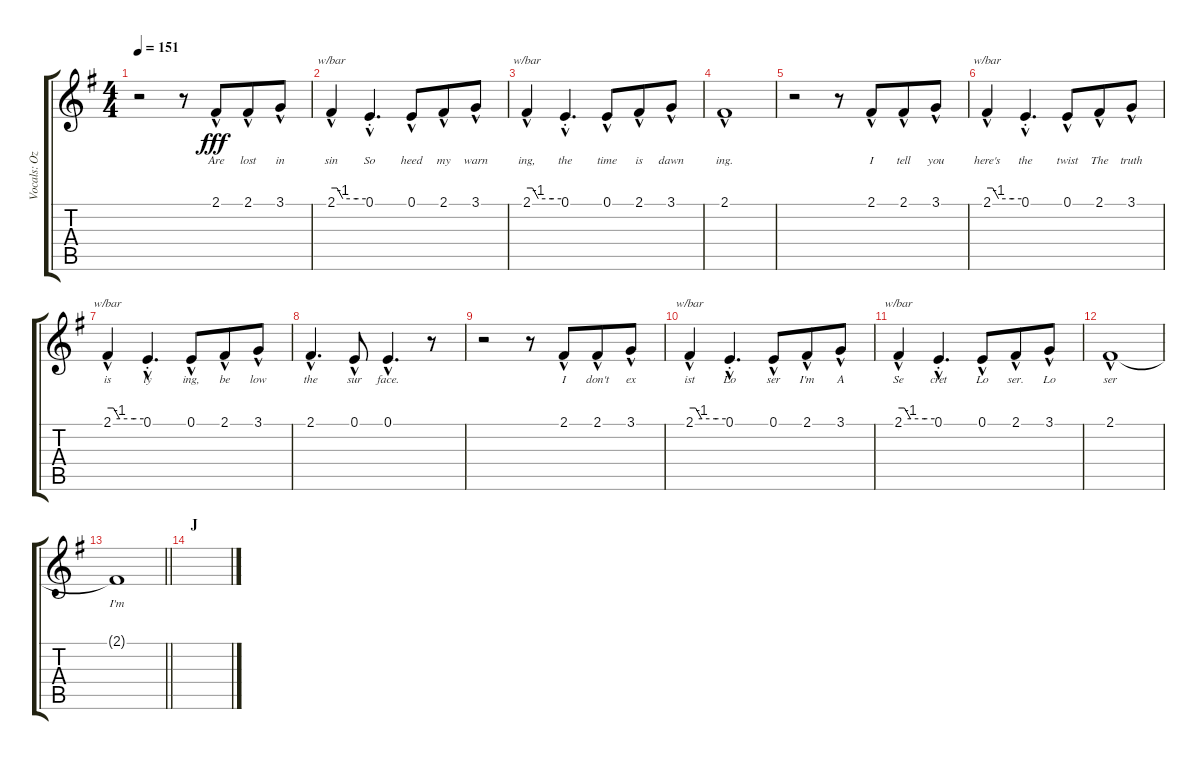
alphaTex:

\track ("Vocals: Ozzy" "Vocals: Oz") {instrument lead2sawtooth}
\staff {score tabs}
\tuning (E4 B3 G3 D3 A2 E2) {hide}
\ts (4 4)
\tempo 151
\clef g2
\ks g
r.2{dy fff} r.8 2.1{hac}.8{lyrics (0 "Are") lyrics (1 "") lyrics (2 "") lyrics (3 "") lyrics (4 "") beam merge} 2.1{hac}.8{lyrics (0 "lost") lyrics (1 "") lyrics (2 "") lyrics (3 "") lyrics (4 "")} 3.1{hac}.8{lyrics (0 "in") lyrics (1 "") lyrics (2 "") lyrics (3 "") lyrics (4 "")} |
2.1{hac}.4{tbe (custom default 0 0 10 0 20 -4 45 -4 60 -4) lyrics (0 "sin") lyrics (1 "") lyrics (2 "") lyrics (3 "") lyrics (4 "")} 0.1{hac st}.4{d lyrics (0 "So") lyrics (1 "") lyrics (2 "") lyrics (3 "") lyrics (4 "")} 0.1{hac}.8{lyrics (0 "heed") lyrics (1 "") lyrics (2 "") lyrics (3 "") lyrics (4 "") beam merge} 2.1{hac}.8{lyrics (0 "my") lyrics (1 "") lyrics (2 "") lyrics (3 "") lyrics (4 "")} 3.1{hac}.8{lyrics (0 "warn") lyrics (1 "") lyrics (2 "") lyrics (3 "") lyrics (4 "")} |
2.1{hac}.4{tbe (custom default 0 0 10 0 20 -4 45 -4 60 -4) lyrics (0 "ing,") lyrics (1 "") lyrics (2 "") lyrics (3 "") lyrics (4 "")} 0.1{hac st}.4{d lyrics (0 "the") lyrics (1 "") lyrics (2 "") lyrics (3 "") lyrics (4 "")} 0.1{hac}.8{lyrics (0 "time") lyrics (1 "") lyrics (2 "") lyrics (3 "") lyrics (4 "") beam merge} 2.1{hac}.8{lyrics (0 "is") lyrics (1 "") lyrics (2 "") lyrics (3 "") lyrics (4 "")} 3.1{hac}.8{lyrics (0 "dawn") lyrics (1 "") lyrics (2 "") lyrics (3 "") lyrics (4 "")} |
2.1{hac}.1{lyrics (0 "ing.") lyrics (1 "") lyrics (2 "") lyrics (3 "") lyrics (4 "")} |
r.2 r.8 2.1{hac}.8{lyrics (0 "I") lyrics (1 "") lyrics (2 "") lyrics (3 "") lyrics (4 "") beam merge} 2.1{hac}.8{lyrics (0 "tell") lyrics (1 "") lyrics (2 "") lyrics (3 "") lyrics (4 "")} 3.1{hac}.8{lyrics (0 "you") lyrics (1 "") lyrics (2 "") lyrics (3 "") lyrics (4 "")} |
2.1{hac}.4{tbe (custom default 0 0 10 0 20 -4 45 -4 60 -4) lyrics (0 "here's") lyrics (1 "") lyrics (2 "") lyrics (3 "") lyrics (4 "")} 0.1{hac st}.4{d lyrics (0 "the") lyrics (1 "") lyrics (2 "") lyrics (3 "") lyrics (4 "")} 0.1{hac}.8{lyrics (0 "twist") lyrics (1 "") lyrics (2 "") lyrics (3 "") lyrics (4 "") beam merge} 2.1{hac}.8{lyrics (0 "The") lyrics (1 "") lyrics (2 "") lyrics (3 "") lyrics (4 "")} 3.1{hac}.8{lyrics (0 "truth") lyrics (1 "") lyrics (2 "") lyrics (3 "") lyrics (4 "")} |
2.1{hac}.4{tbe (custom default 0 0 10 0 20 -4 45 -4 60 -4) lyrics (0 "is") lyrics (1 "") lyrics (2 "") lyrics (3 "") lyrics (4 "")} 0.1{hac st}.4{d lyrics (0 "ly") lyrics (1 "") lyrics (2 "") lyrics (3 "") lyrics (4 "")} 0.1{hac}.8{lyrics (0 "ing,") lyrics (1 "") lyrics (2 "") lyrics (3 "") lyrics (4 "") beam merge} 2.1{hac}.8{lyrics (0 "be") lyrics (1 "") lyrics (2 "") lyrics (3 "") lyrics (4 "")} 3.1{hac}.8{lyrics (0 "low") lyrics (1 "") lyrics (2 "") lyrics (3 "") lyrics (4 "")} |
2.1{hac}.4{d lyrics (0 "the") lyrics (1 "") lyrics (2 "") lyrics (3 "") lyrics (4 "")} 0.1{hac}.8{lyrics (0 "sur") lyrics (1 "") lyrics (2 "") lyrics (3 "") lyrics (4 "")} 0.1{hac}.4{d lyrics (0 "face.") lyrics (1 "") lyrics (2 "") lyrics (3 "") lyrics (4 "")} r.8 |
r.2 r.8 2.1{hac}.8{lyrics (0 "I") lyrics (1 "") lyrics (2 "") lyrics (3 "") lyrics (4 "") beam merge} 2.1{hac}.8{lyrics (0 "don't") lyrics (1 "") lyrics (2 "") lyrics (3 "") lyrics (4 "")} 3.1{hac}.8{lyrics (0 "ex") lyrics (1 "") lyrics (2 "") lyrics (3 "") lyrics (4 "")} |
2.1{hac}.4{tbe (custom default 0 0 10 0 20 -4 45 -4 60 -4) lyrics (0 "ist") lyrics (1 "") lyrics (2 "") lyrics (3 "") lyrics (4 "")} 0.1{hac st}.4{d lyrics (0 "Lo") lyrics (1 "") lyrics (2 "") lyrics (3 "") lyrics (4 "")} 0.1{hac}.8{lyrics (0 "ser") lyrics (1 "") lyrics (2 "") lyrics (3 "") lyrics (4 "") beam merge} 2.1{hac}.8{lyrics (0 "I'm") lyrics (1 "") lyrics (2 "") lyrics (3 "") lyrics (4 "")} 3.1{hac}.8{lyrics (0 "A") lyrics (1 "") lyrics (2 "") lyrics (3 "") lyrics (4 "")} |
2.1{hac}.4{tbe (custom default 0 0 10 0 20 -4 45 -4 60 -4) lyrics (0 "Se") lyrics (1 "") lyrics (2 "") lyrics (3 "") lyrics (4 "")} 0.1{hac st}.4{d lyrics (0 "cret") lyrics (1 "") lyrics (2 "") lyrics (3 "") lyrics (4 "")} 0.1{hac}.8{lyrics (0 "Lo") lyrics (1 "") lyrics (2 "") lyrics (3 "") lyrics (4 "") beam merge} 2.1{hac}.8{lyrics (0 "ser.") lyrics (1 "") lyrics (2 "") lyrics (3 "") lyrics (4 "")} 3.1{hac}.8{lyrics (0 "Lo") lyrics (1 "") lyrics (2 "") lyrics (3 "") lyrics (4 "")} |
2.1{hac}.1{lyrics (0 "ser") lyrics (1 "") lyrics (2 "") lyrics (3 "") lyrics (4 "")} |
\barLineRight lightlight
2.1{t}.1{lyrics (0 "I'm") lyrics (1 "") lyrics (2 "") lyrics (3 "") lyrics (4 "")} |
\section ("" "J")
